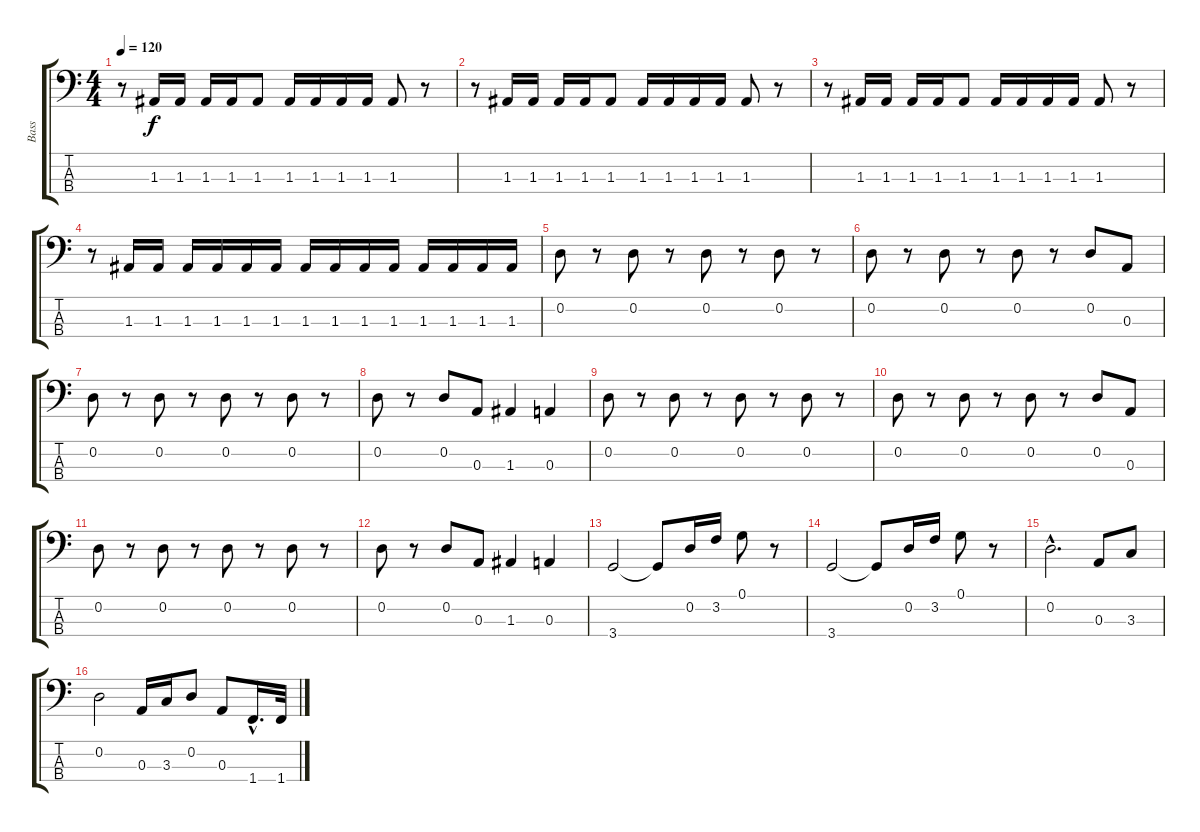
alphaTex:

\track ("Bass" "Bass") {instrument electricbassfinger}
\staff {score tabs}
\tuning (G2 D2 A1 E1) {hide}
\ts (4 4)
\tempo 120
\clef f4
\ks c
r.8{dy f instrument electricbassfinger} 1.3.16 1.3.16 1.3.16 1.3.16 1.3.8 1.3.16 1.3.16 1.3.16 1.3.16 1.3.8 r.8 |
r.8 1.3.16 1.3.16 1.3.16 1.3.16 1.3.8 1.3.16 1.3.16 1.3.16 1.3.16 1.3.8 r.8 |
r.8 1.3.16 1.3.16 1.3.16 1.3.16 1.3.8 1.3.16 1.3.16 1.3.16 1.3.16 1.3.8 r.8 |
r.8 1.3.16 1.3.16 1.3.16 1.3.16 1.3.16 1.3.16 1.3.16 1.3.16 1.3.16 1.3.16 1.3.16 1.3.16 1.3.16 1.3.16 |
0.2.8 r.8 0.2.8 r.8 0.2.8 r.8 0.2.8 r.8 |
0.2.8 r.8 0.2.8 r.8 0.2.8 r.8 0.2.8 0.3.8 |
0.2.8 r.8 0.2.8 r.8 0.2.8 r.8 0.2.8 r.8 |
0.2.8 r.8 0.2.8 0.3.8 1.3.4 0.3.4 |
0.2.8 r.8 0.2.8 r.8 0.2.8 r.8 0.2.8 r.8 |
0.2.8 r.8 0.2.8 r.8 0.2.8 r.8 0.2.8 0.3.8 |
0.2.8 r.8 0.2.8 r.8 0.2.8 r.8 0.2.8 r.8 |
0.2.8 r.8 0.2.8 0.3.8 1.3.4 0.3.4 |
3.4.2 3.4{t}.8 0.2.16 3.2.16 0.1.8 r.8 |
3.4.2 3.4{t}.8 0.2.16 3.2.16 0.1.8 r.8 |
0.2{hac}.2{d} 0.3.8 3.3.8 |
0.2.2 0.3.16 3.3.16 0.2.8 0.3.8 1.4{hac}.16{d} 1.4.32
